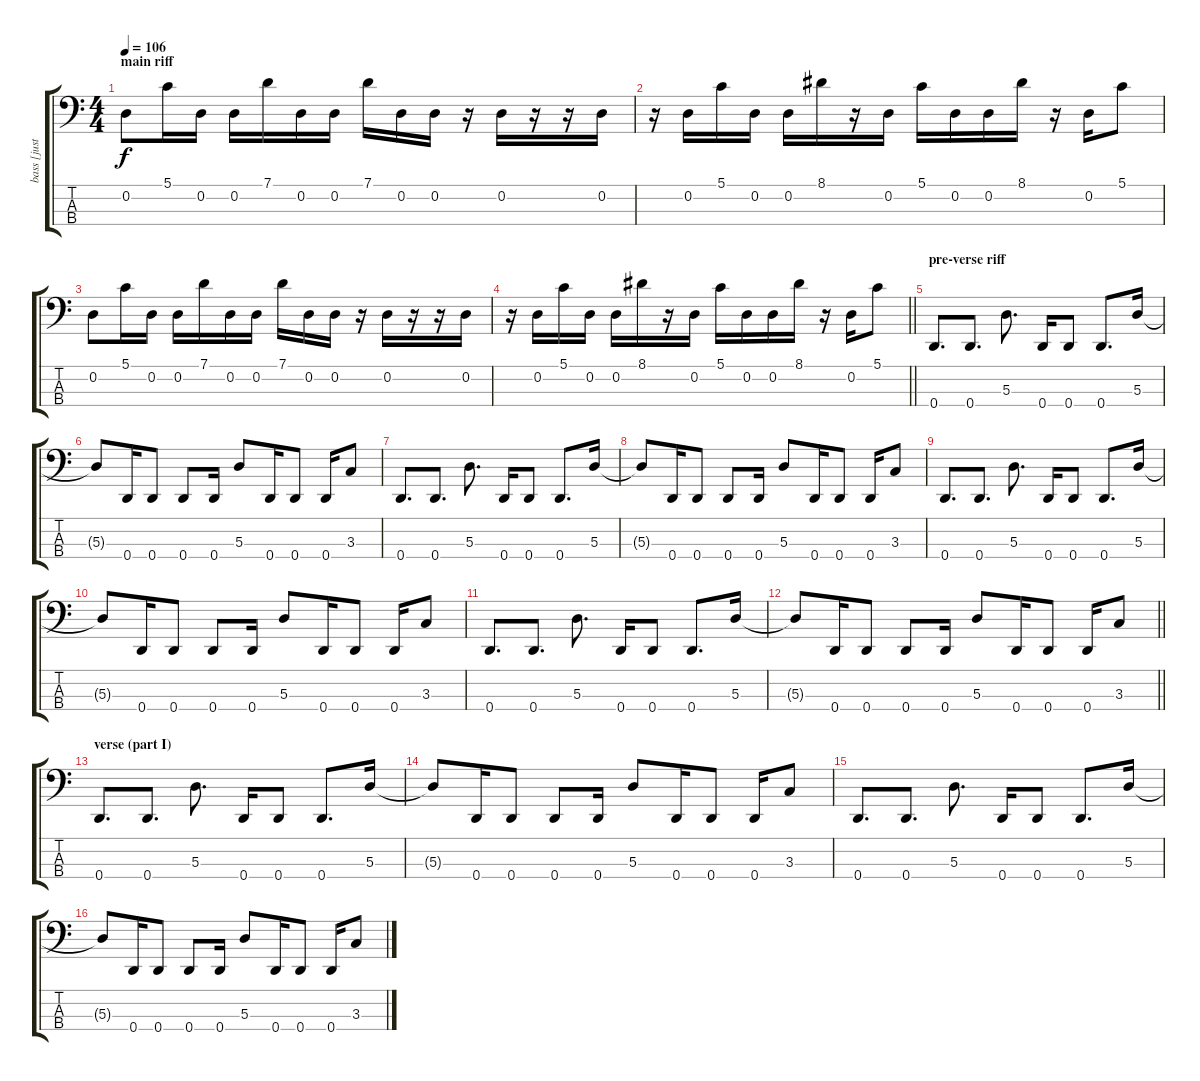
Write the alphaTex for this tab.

\track ("bass [justin chancellor]" "bass [just") {instrument electricbassfinger}
\staff {score tabs}
\tuning (G2 D2 A1 D1) {hide}
\ts (4 4)
\section ("" "main riff")
\tempo 106
\clef f4
\ks c
0.2.8{dy f} 5.1.16 0.2.16 0.2.16 7.1.16 0.2.16 0.2.16 7.1.16 0.2.16 0.2.16 r.16 0.2.16 r.16 r.16 0.2.16 |
r.16 0.2.16 5.1.16 0.2.16 0.2.16 8.1.16 r.16 0.2.16 5.1.16 0.2.16 0.2.16 8.1.16 r.16 0.2.16 5.1.8 |
0.2.8 5.1.16 0.2.16 0.2.16 7.1.16 0.2.16 0.2.16 7.1.16 0.2.16 0.2.16 r.16 0.2.16 r.16 r.16 0.2.16 |
\barLineRight lightlight
r.16 0.2.16 5.1.16 0.2.16 0.2.16 8.1.16 r.16 0.2.16 5.1.16 0.2.16 0.2.16 8.1.16 r.16 0.2.16 5.1.8 |
\section ("" "pre-verse riff")
0.4.8{d} 0.4.8{d} 5.3.8{d} 0.4.16 0.4.8 0.4.8{d} 5.3.16 |
5.3{t}.8 0.4.16 0.4.8 0.4.8 0.4.16 5.3.8 0.4.16 0.4.8 0.4.16 3.3.8 |
0.4.8{d} 0.4.8{d} 5.3.8{d} 0.4.16 0.4.8 0.4.8{d} 5.3.16 |
5.3{t}.8 0.4.16 0.4.8 0.4.8 0.4.16 5.3.8 0.4.16 0.4.8 0.4.16 3.3.8 |
0.4.8{d} 0.4.8{d} 5.3.8{d} 0.4.16 0.4.8 0.4.8{d} 5.3.16 |
5.3{t}.8 0.4.16 0.4.8 0.4.8 0.4.16 5.3.8 0.4.16 0.4.8 0.4.16 3.3.8 |
0.4.8{d} 0.4.8{d} 5.3.8{d} 0.4.16 0.4.8 0.4.8{d} 5.3.16 |
\barLineRight lightlight
5.3{t}.8 0.4.16 0.4.8 0.4.8 0.4.16 5.3.8 0.4.16 0.4.8 0.4.16 3.3.8 |
\section ("" "verse (part I)")
0.4.8{d} 0.4.8{d} 5.3.8{d} 0.4.16 0.4.8 0.4.8{d} 5.3.16 |
5.3{t}.8 0.4.16 0.4.8 0.4.8 0.4.16 5.3.8 0.4.16 0.4.8 0.4.16 3.3.8 |
0.4.8{d} 0.4.8{d} 5.3.8{d} 0.4.16 0.4.8 0.4.8{d} 5.3.16 |
5.3{t}.8 0.4.16 0.4.8 0.4.8 0.4.16 5.3.8 0.4.16 0.4.8 0.4.16 3.3.8
